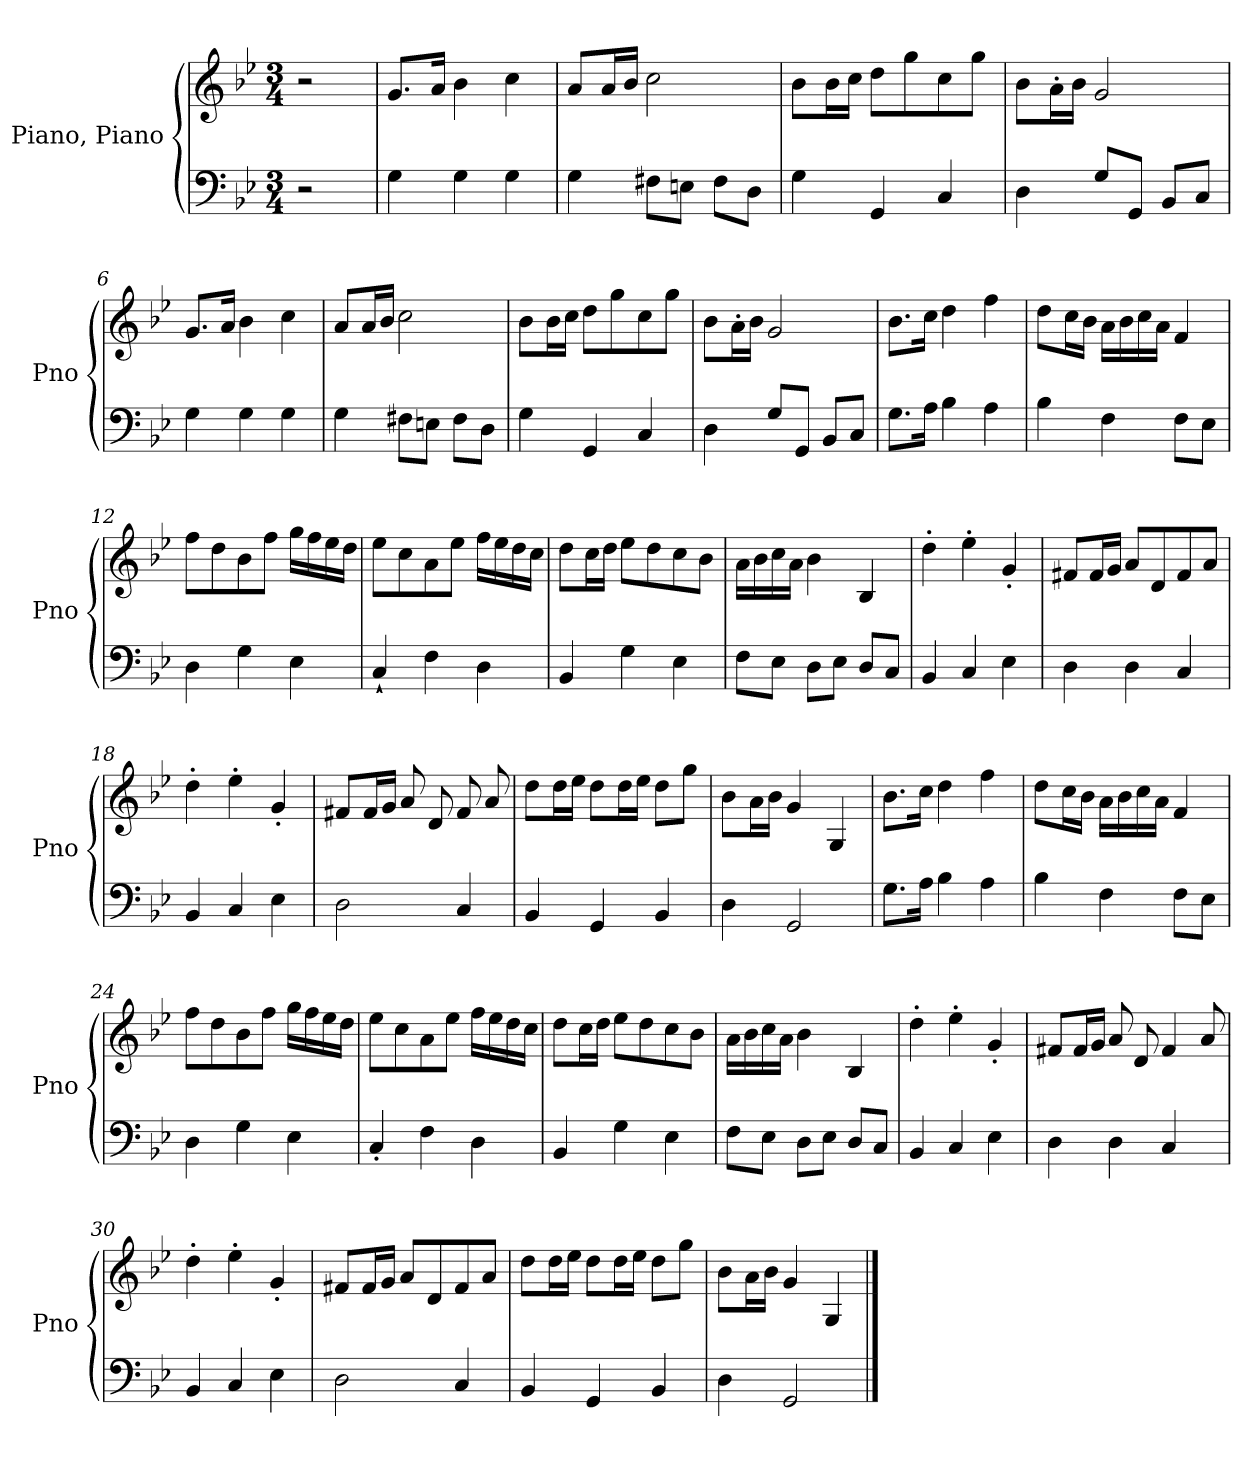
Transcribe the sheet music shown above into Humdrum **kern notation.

**kern	**kern
*part1	*part1
*staff2	*staff1
*I"Piano, Piano	*
*I'Pno	*
*clefF4	*clefG2
*k[b-e-]	*k[b-e-]
*B-:	*B-:
*M3/4	*M3/4
=1	=1
2r	2r
=2	=2
*	*MM80
4G\	8.g/L
.	16a/Jk
4G\	4b-\
4G\	4cc\
=3	=3
4G\	8a/L
.	16a/L
.	16b-/JJ
8F#X\L	2cc\
8En\J	.
8F#\L	.
8D\J	.
=4	=4
4G\	8b-\L
.	16b-\L
.	16cc\JJ
4GG/	8dd\L
.	8gg\
4C/	8cc\
.	8gg\J
=5	=5
4D\	8b-\L
.	16a'\L
.	16b-\JJ
8G/L	2g/
8GG/J	.
8BB-/L	.
8C/J	.
=6	=6
4G\	8.g/L
.	16a/Jk
4G\	4b-\
4G\	4cc\
=7	=7
4G\	8a/L
.	16a/L
.	16b-/JJ
8F#X\L	2cc\
8En\J	.
8F#\L	.
8D\J	.
!!LO:LB:g=z
=8	=8
4G\	8b-\L
.	16b-\L
.	16cc\JJ
4GG/	8dd\L
.	8gg\
4C/	8cc\
.	8gg\J
=9	=9
4D\	8b-\L
.	16a'\L
.	16b-\JJ
8G/L	2g/
8GG/J	.
8BB-/L	.
8C/J	.
=10	=10
8.G\L	8.b-\L
16A\Jk	16cc\Jk
4B-\	4dd\
4A\	4ff\
=11	=11
4B-\	8dd\L
.	16cc\L
.	16b-\JJ
4F\	16a\LL
.	16b-\
.	16cc\
.	16a\JJ
8F\L	4f/
8E-\J	.
=12	=12
4D\	8ff\L
.	8dd\
4G\	8b-\
.	8ff\J
4E-\	16gg\LL
.	16ff\
.	16ee-\
.	16dd\JJ
=13	=13
4C`/	8ee-\L
.	8cc\
4F\	8a\
.	8ee-\J
4D\	16ff\LL
.	16ee-\
.	16dd\
.	16cc\JJ
!!LO:LB:g=z
=14	=14
4BB-/	8dd\L
.	16cc\L
.	16dd\JJ
4G\	8ee-\L
.	8dd\
4E-\	8cc\
.	8b-\J
=15	=15
8F\L	16a\LL
.	16b-\
8E-\J	16cc\
.	16a\JJ
8D\L	4b-\
8E-\J	.
8D/L	4B-/
8C/J	.
=16	=16
4BB-/	4dd'\
4C/	4ee-'\
4E-\	4g'/
=17	=17
4D\	8f#X/L
.	16f#/L
.	16g/JJ
4D\	8a/L
.	8d/
4C/	8f#/
.	8a/J
=18	=18
4BB-/	4dd'\
4C/	4ee-'\
4E-\	4g'/
=19	=19
2D\	8f#X/L
.	16f#/L
.	16g/JJ
.	8a/
.	8d/
4C/	8f#/
.	8a/
!!LO:LB:g=z
=20	=20
4BB-/	8dd\L
.	16dd\L
.	16ee-\JJ
4GG/	8dd\L
.	16dd\L
.	16ee-\JJ
4BB-/	8dd\L
.	8gg\J
!!LO:LB:g=z
=21	=21
4D\	8b-\L
.	16a\L
.	16b-\JJ
2GG/	4g/
.	4G/
=22	=22
8.G\L	8.b-\L
16A\Jk	16cc\Jk
4B-\	4dd\
4A\	4ff\
=23	=23
4B-\	8dd\L
.	16cc\L
.	16b-\JJ
4F\	16a\LL
.	16b-\
.	16cc\
.	16a\JJ
8F\L	4f/
8E-\J	.
=24	=24
4D\	8ff\L
.	8dd\
4G\	8b-\
.	8ff\J
4E-\	16gg\LL
.	16ff\
.	16ee-\
.	16dd\JJ
=25	=25
4C'/	8ee-\L
.	8cc\
4F\	8a\
.	8ee-\J
4D\	16ff\LL
.	16ee-\
.	16dd\
.	16cc\JJ
=26	=26
4BB-/	8dd\L
.	16cc\L
.	16dd\JJ
4G\	8ee-\L
.	8dd\
4E-\	8cc\
.	8b-\J
!!LO:LB:g=z
=27	=27
8F\L	16a\LL
.	16b-\
8E-\J	16cc\
.	16a\JJ
8D\L	4b-\
8E-\J	.
8D/L	4B-/
8C/J	.
=28	=28
4BB-/	4dd'\
4C/	4ee-'\
4E-\	4g'/
=29	=29
4D\	8f#X/L
.	16f#/L
.	16g/JJ
4D\	8a/
.	8d/
4C/	4f#/
8ryy	8a/
=30	=30
4BB-/	4dd'\
4C/	4ee-'\
4E-\	4g'/
=31	=31
2D\	8f#X/L
.	16f#/L
.	16g/JJ
.	8a/L
.	8d/
4C/	8f#/
.	8a/J
=32	=32
4BB-/	8dd\L
.	16dd\L
.	16ee-\JJ
4GG/	8dd\L
.	16dd\L
.	16ee-\JJ
4BB-/	8dd\L
.	8gg\J
=33	=33
4D\	8b-\L
.	16a\L
.	16b-\JJ
2GG/	4g/
.	4G/
==	==
*-	*-
